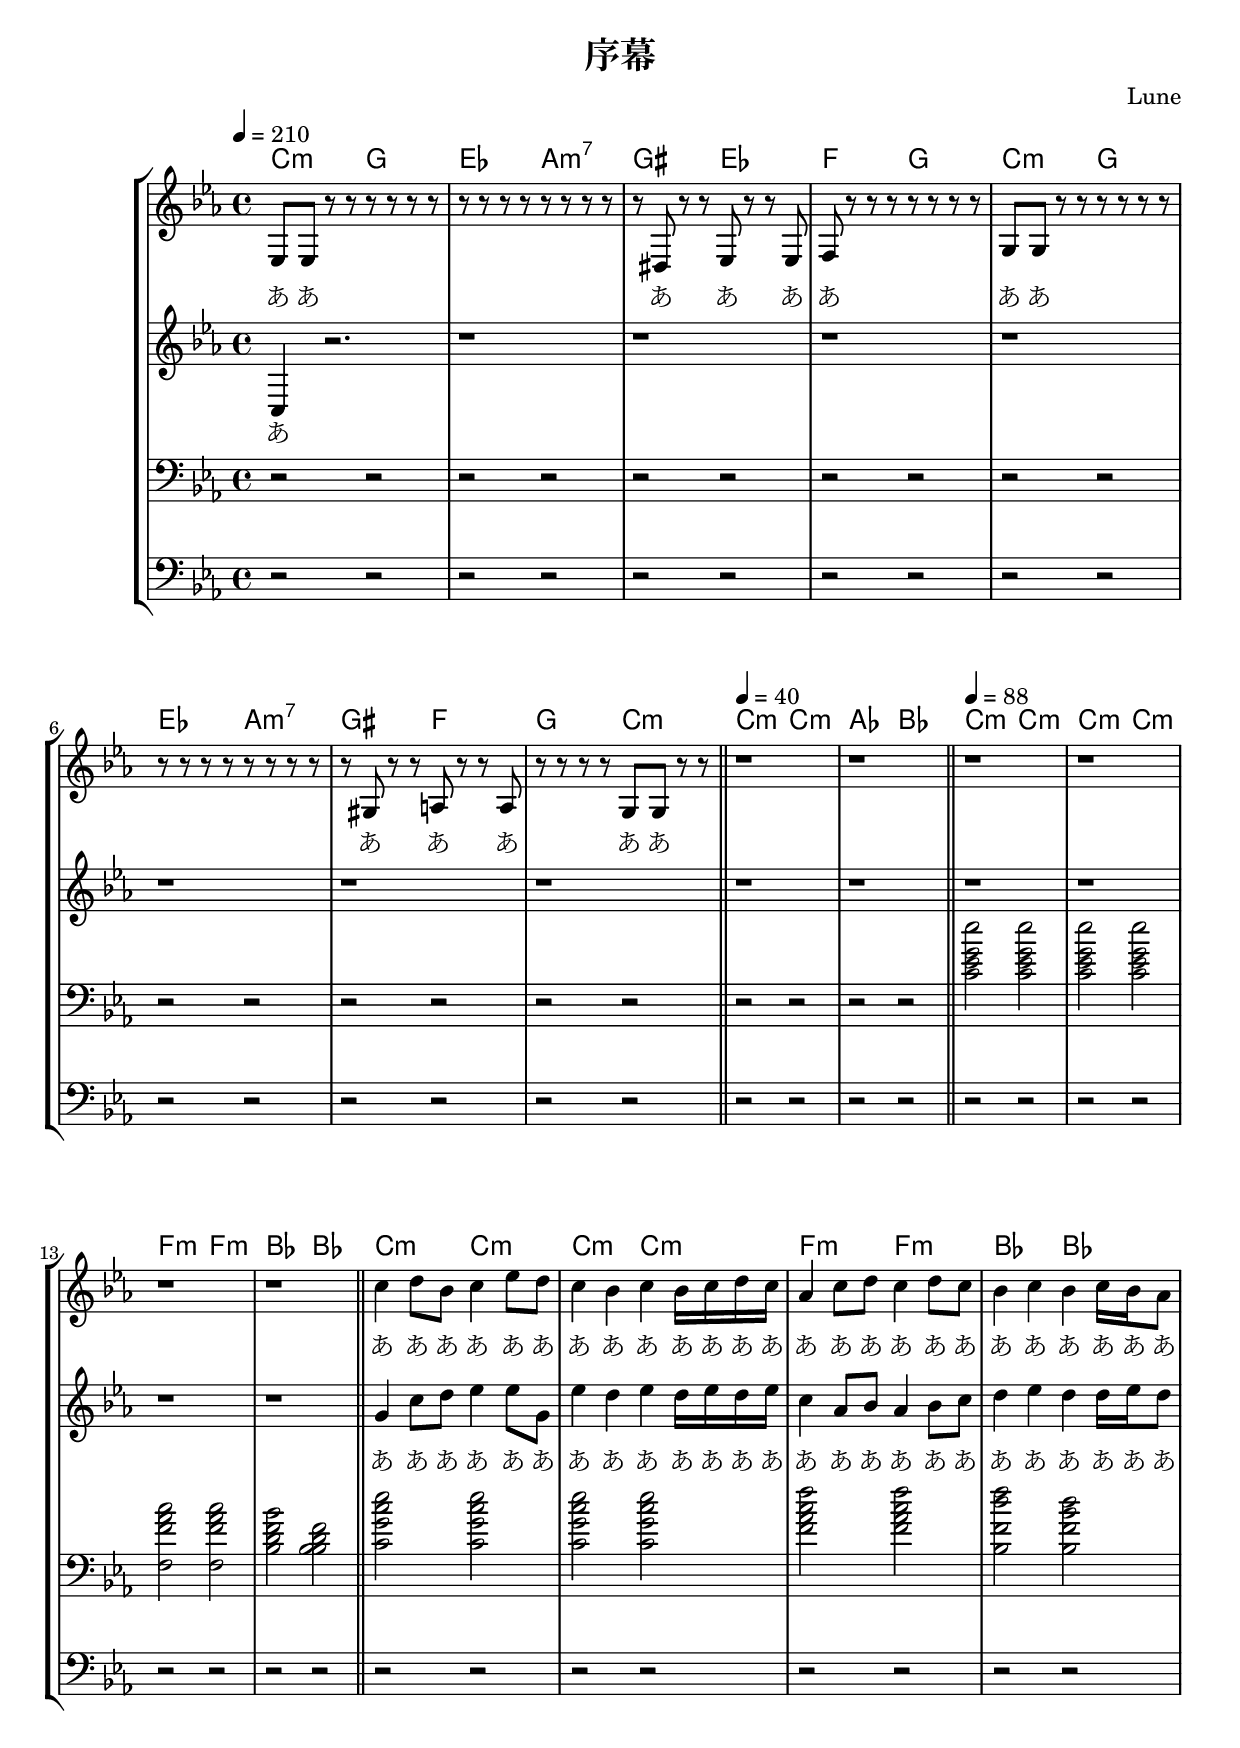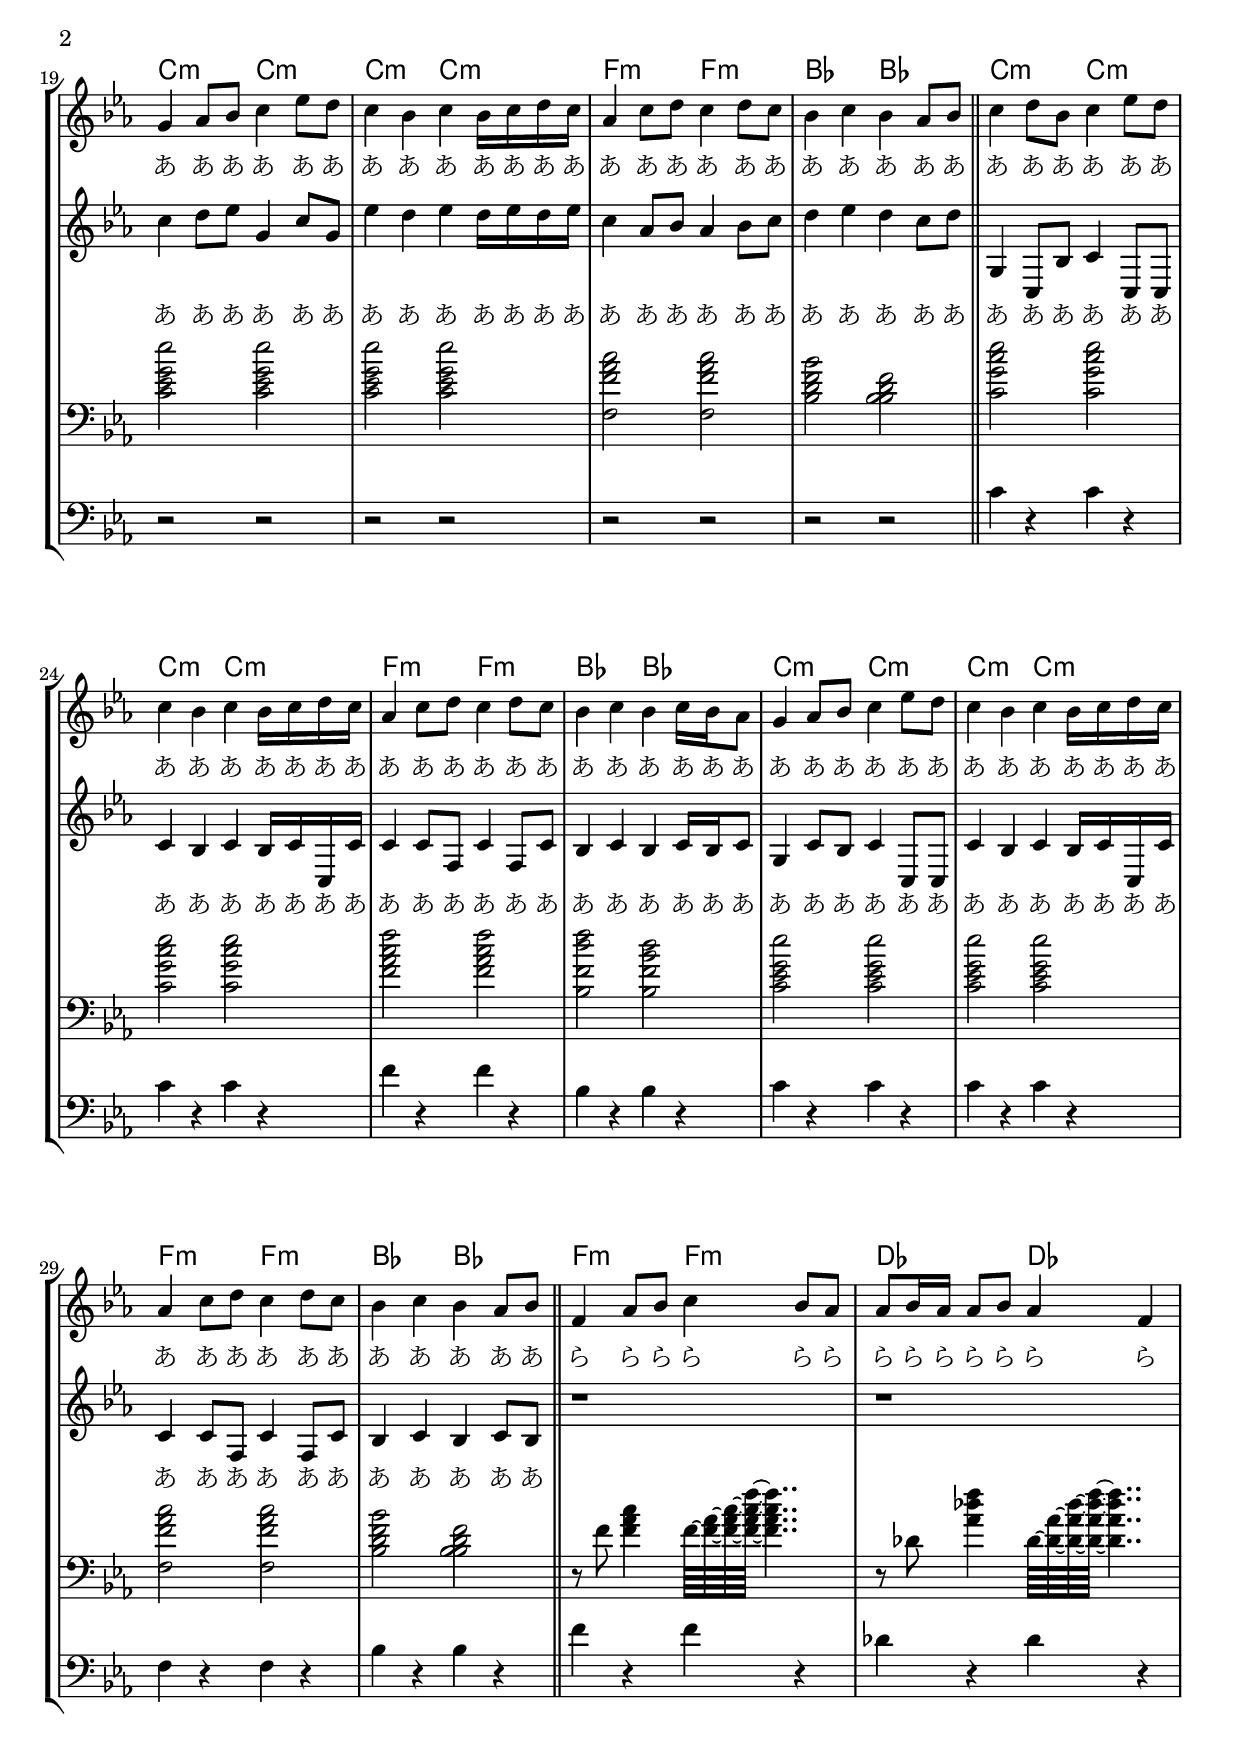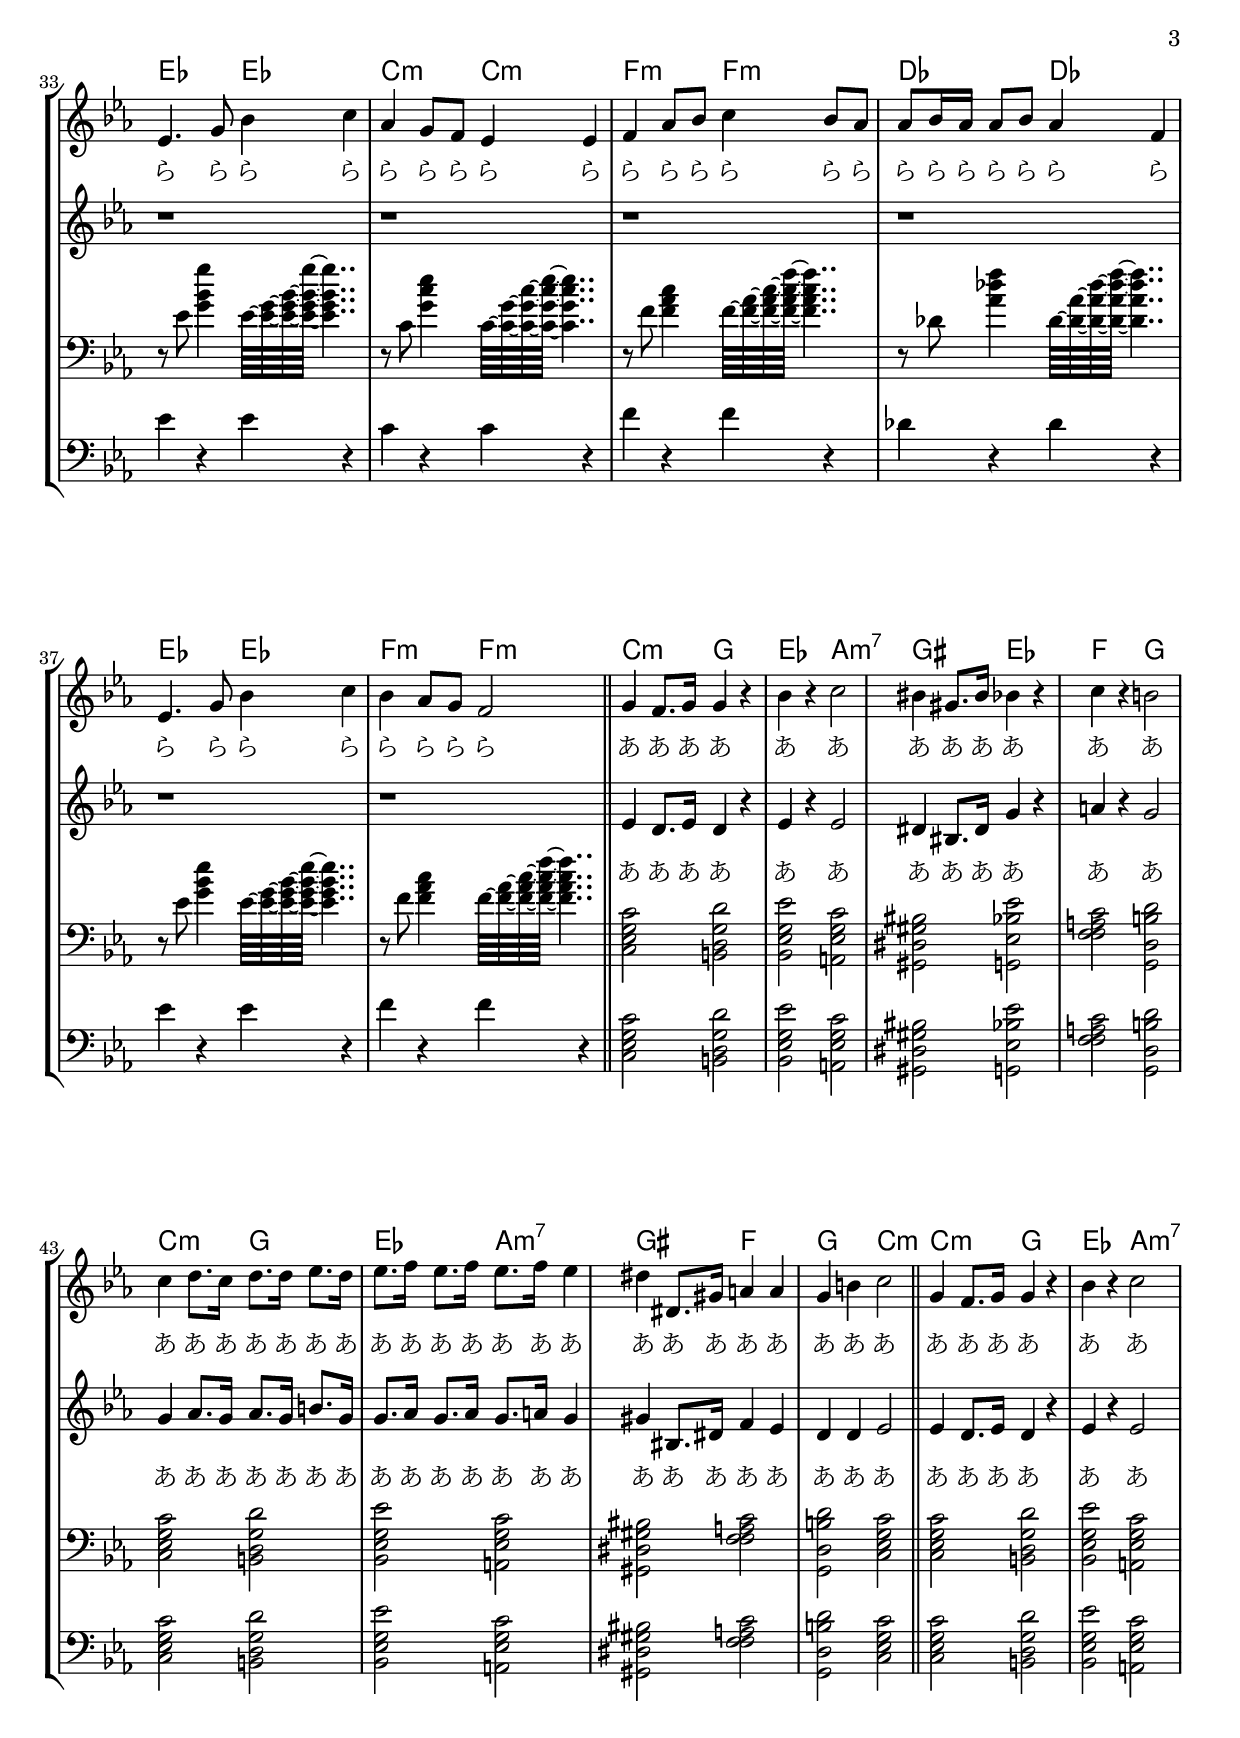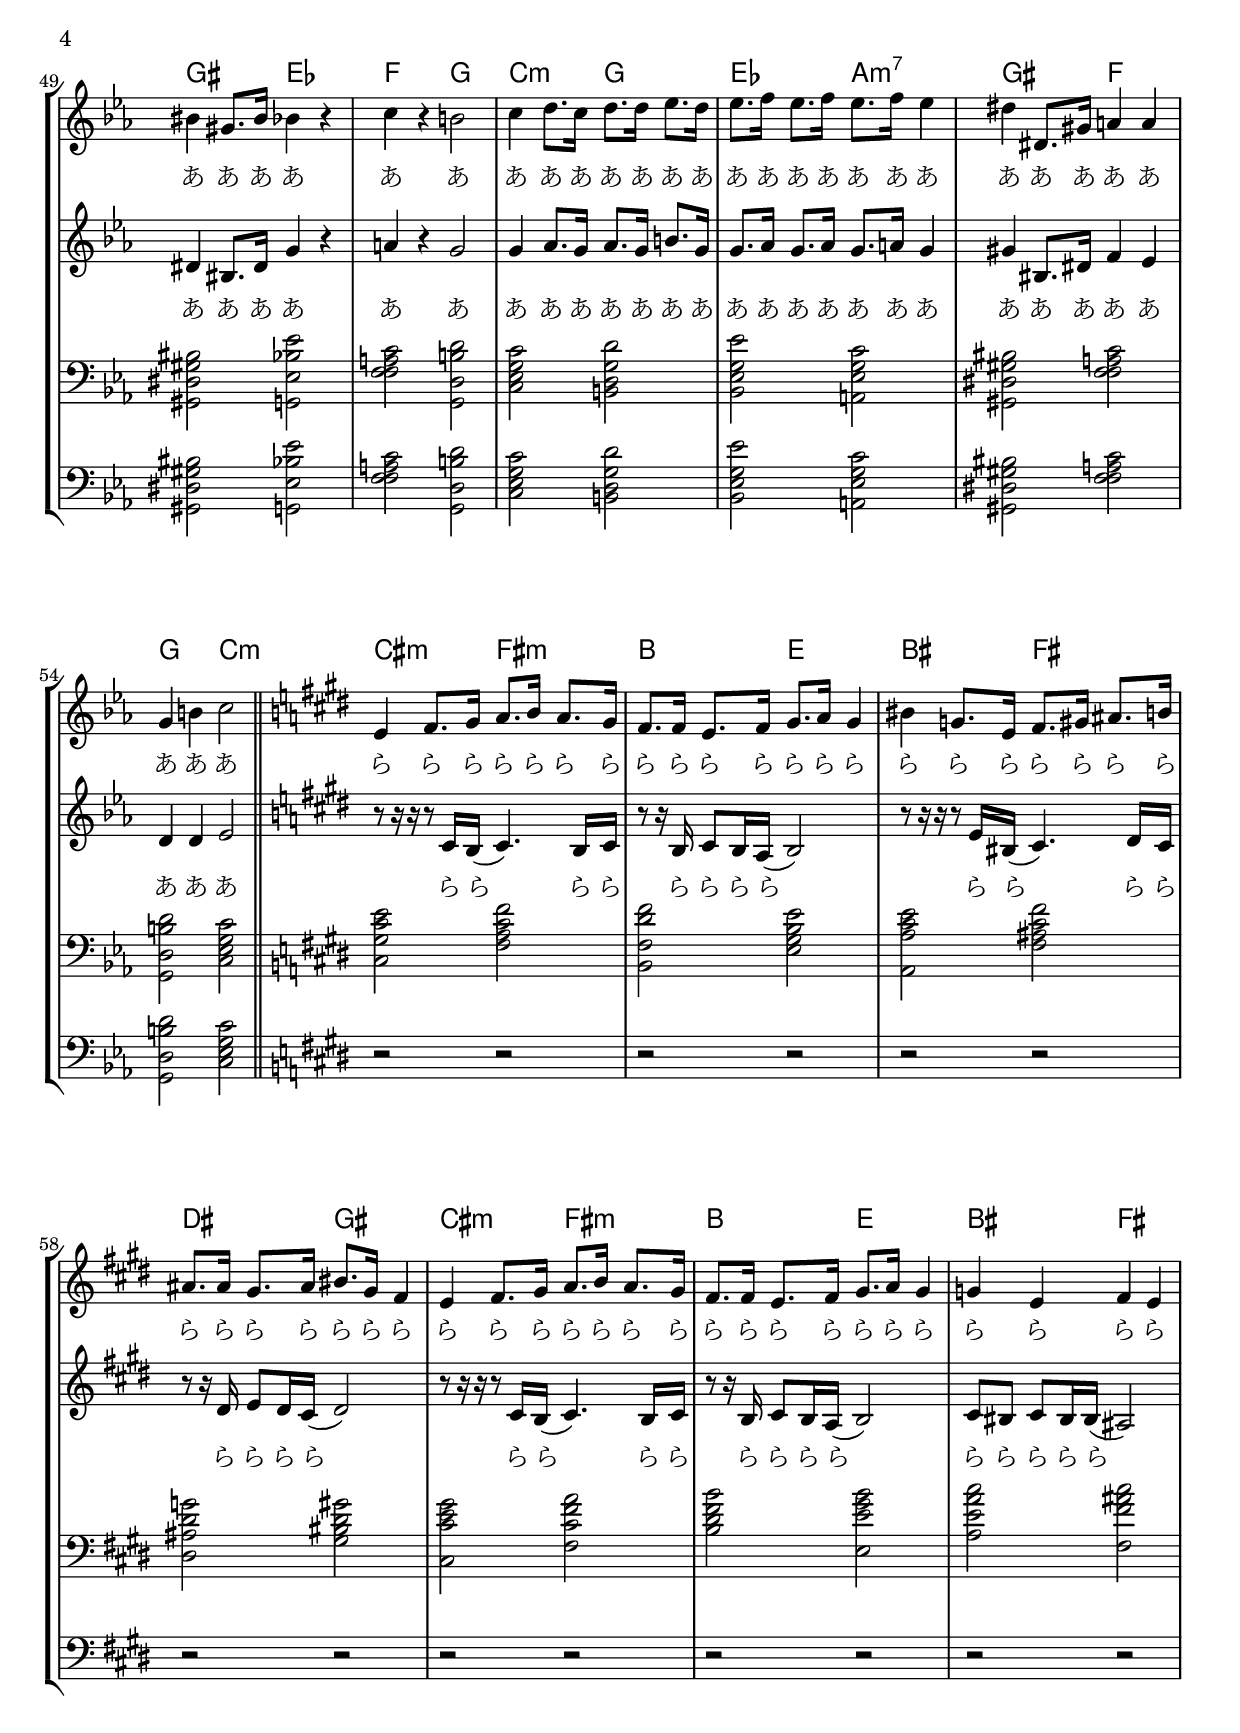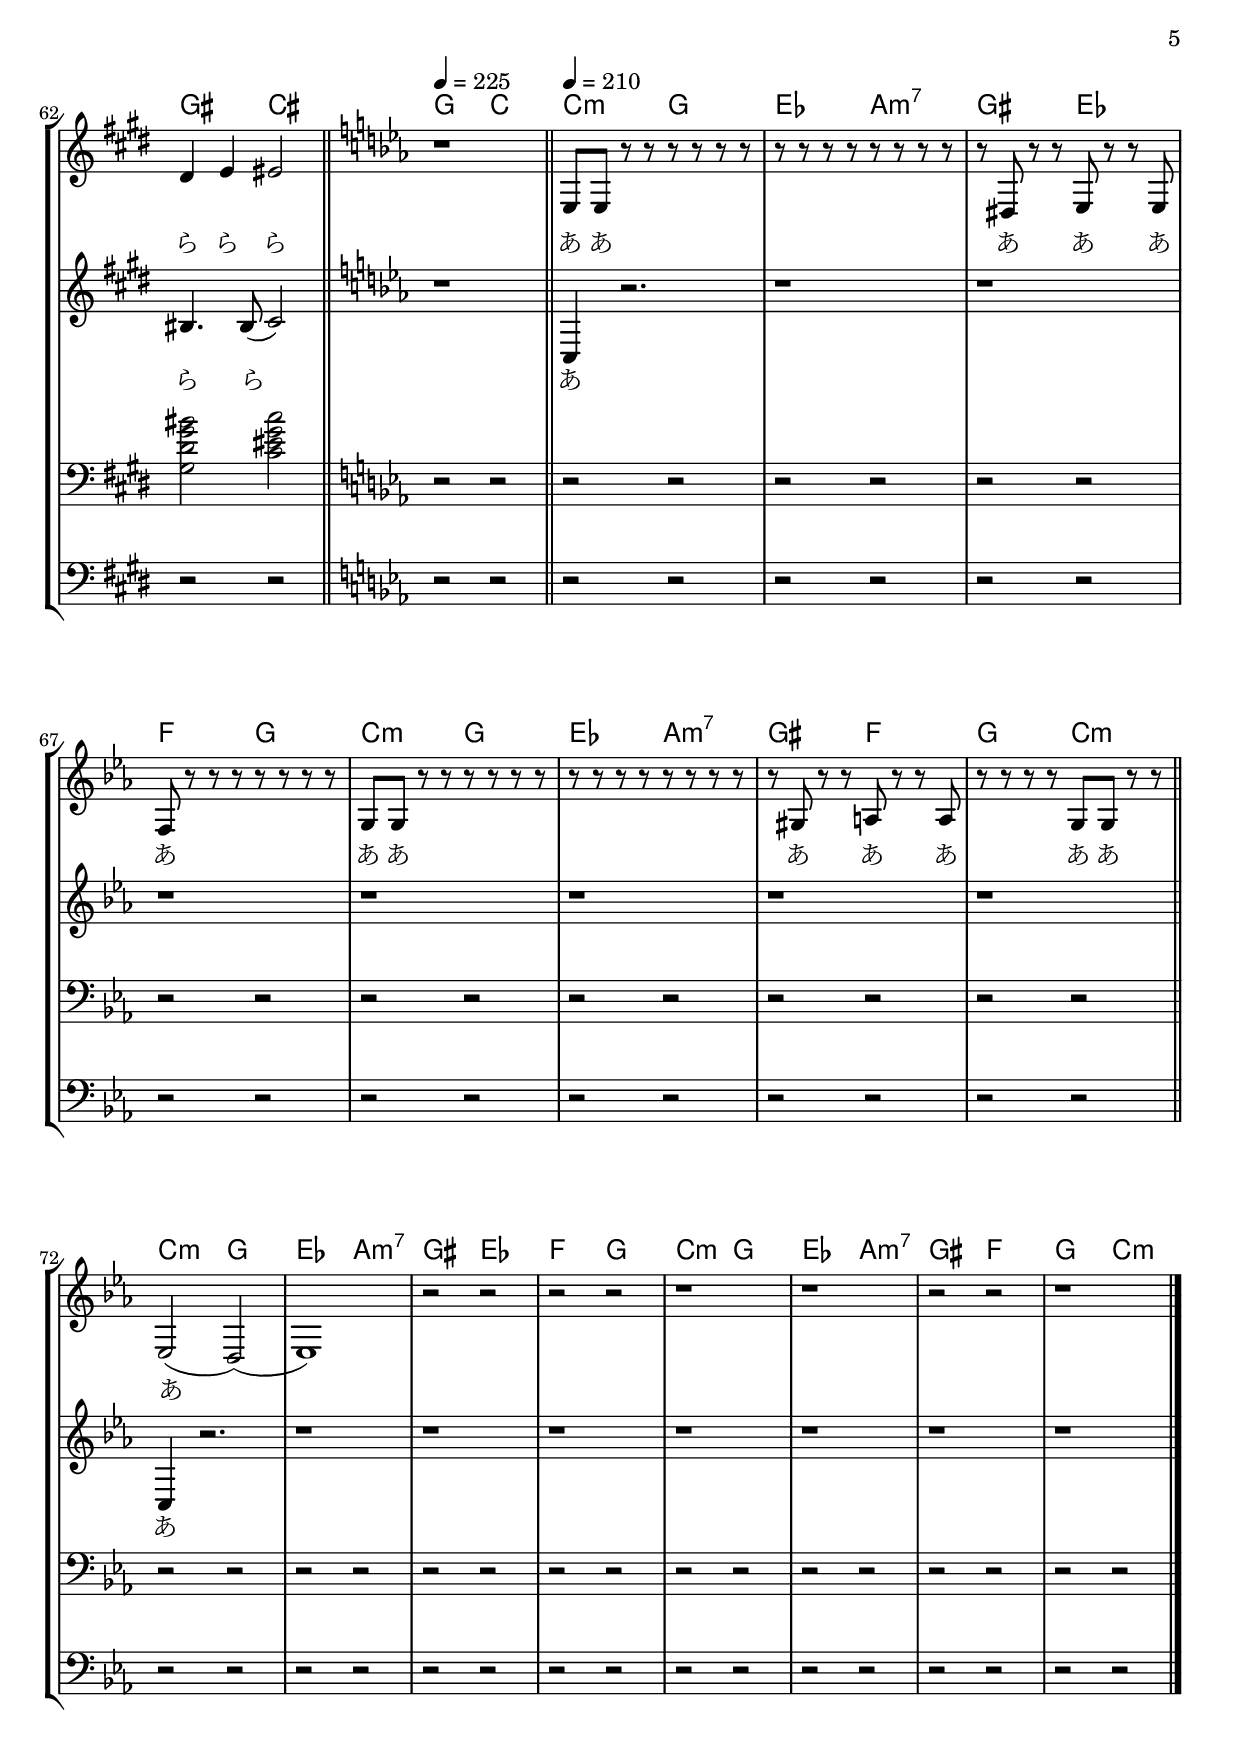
\version "2.12.1"

\header {
	title = \markup {序幕}
	composer = \markup \center-column {Lune}
}

harmony = \chordmode {
	c2:m g es a:m7 gis es f g c:m g es a:m7 gis f g c:m 

	c:m c:m as bes 

	c:m c:m c:m c:m f:m f:m bes bes 

	c:m c:m c:m c:m f:m f:m bes bes c:m c:m c:m c:m f:m f:m bes bes 

	c:m c:m c:m c:m f:m f:m bes bes c:m c:m c:m c:m f:m f:m bes bes 

	f:m f:m des des es es c:m c:m f:m f:m des des es es f:m f:m 

	c:m g es a:m7 gis es f g c:m g es a:m7 gis f g c:m 

	c:m g es a:m7 gis es f g c:m g es a:m7 gis f g c:m 

	cis:m fis:m b e bis fis dis gis cis:m fis:m b e bis fis gis cis 

	g c 

	c:m g es a:m7 gis es f g c:m g es a:m7 gis f g c:m 

	c:m g es a:m7 gis es f g c:m g es a:m7 gis f g c:m 
}

melody = {
	\set Staff.midiInstrument = #"Taiko Drum"
		\key es \major
	\tempo 4 = 210
es8  es8  r8  r8  r8  r8  r8  r8 
	r8  r8  r8  r8  r8  r8  r8  r8 
	r8  dis8  r8  r8  es8  r8  r8  es8 
	f8  r8  r8  r8  r8  r8  r8  r8 
	g8  g8  r8  r8  r8  r8  r8  r8 
	r8  r8  r8  r8  r8  r8  r8  r8 
	r8  gis8  r8  r8  a8  r8  r8  a8 
	r8  r8  r8  r8  g8  g8  r8  r8
	\tempo 4 = 40
	r1 | r1   
	\tempo 4 = 88
	r1 | r1 | r1 | r1   
	\set Staff.midiInstrument = #"Violin"
	c''4  d''8  bes'8  c''4  es''8  d''8 
	c''4  bes'4  c''4  bes'16  c''16  d''16  c''16 
	as'4  c''8  d''8  c''4  d''8  c''8 
	bes'4  c''4  bes'4  c''16  bes'16  as'8 
	g'4  as'8  bes'8  c''4  es''8  d''8 
	c''4  bes'4  c''4  bes'16  c''16  d''16  c''16 
	as'4  c''8  d''8  c''4  d''8  c''8 
	bes'4  c''4  bes'4  as'8  bes'8
	\set Staff.midiInstrument = #"Violin"
	c''4  d''8  bes'8  c''4  es''8  d''8 
	c''4  bes'4  c''4  bes'16  c''16  d''16  c''16 
	as'4  c''8  d''8  c''4  d''8  c''8 
	bes'4  c''4  bes'4  c''16  bes'16  as'8 
	g'4  as'8  bes'8  c''4  es''8  d''8 
	c''4  bes'4  c''4  bes'16  c''16  d''16  c''16 
	as'4  c''8  d''8  c''4  d''8  c''8 
	bes'4  c''4  bes'4  as'8  bes'8
	\set Staff.midiInstrument = #"fss0.42"
	f'4  as'8  bes'8  c''4  bes'8  as'8 
	as'8  bes'16  as'16  as'8  bes'8  as'4  f'4 
	es'4.  g'8  bes'4  c''4 
	as'4  g'8  f'8  es'4  es'4 
	f'4  as'8  bes'8  c''4  bes'8  as'8 
	as'8  bes'16  as'16  as'8  bes'8  as'4  f'4 
	es'4.  g'8  bes'4  c''4 
	bes'4  as'8  g'8  f'2
	\set Staff.midiInstrument = #"Trumpet"
	g'4  f'8.  g'16  g'4  r4 
	bes'4  r4  c''2 
	bis'4  gis'8.  bis'16  bes'4  r4 
	c''4  r4  b'2 
	c''4  d''8.  c''16  d''8.  d''16  es''8.  d''16 
	es''8.  f''16  es''8.  f''16  es''8.  f''16  es''4 
	dis''4  dis'8.  gis'16  a'4  a'4 
	g'4  b'4  c''2
	\set Staff.midiInstrument = #"Brass Section"
	g'4  f'8.  g'16  g'4  r4 
	bes'4  r4  c''2 
	bis'4  gis'8.  bis'16  bes'4  r4 
	c''4  r4  b'2 
	c''4  d''8.  c''16  d''8.  d''16  es''8.  d''16 
	es''8.  f''16  es''8.  f''16  es''8.  f''16  es''4 
	dis''4  dis'8.  gis'16  a'4  a'4 
	g'4  b'4  c''2
	\set Staff.midiInstrument = #"fss0.42"
		\key e \major
e'4  fis'8.  gis'16  a'8.  b'16  a'8.  gis'16 
	fis'8.  fis'16  e'8.  fis'16  gis'8.  a'16  gis'4 
	bis'4  g'8.  e'16  fis'8.  gis'16  ais'8.  b'16 
	ais'8.  ais'16  gis'8.  ais'16  bis'8.  gis'16  fis'4 
	e'4  fis'8.  gis'16  a'8.  b'16  a'8.  gis'16 
	fis'8.  fis'16  e'8.  fis'16  gis'8.  a'16  gis'4 
	g'4  e'4  fis'4  e'4 
	dis'4  e'4  eis'2
	\key es \major
	\tempo 4 = 225
	r1   
	\set Staff.midiInstrument = #"Taiko Drum"
		\tempo 4 = 210
es8  es8  r8  r8  r8  r8  r8  r8 
	r8  r8  r8  r8  r8  r8  r8  r8 
	r8  dis8  r8  r8  es8  r8  r8  es8 
	f8  r8  r8  r8  r8  r8  r8  r8 
	g8  g8  r8  r8  r8  r8  r8  r8 
	r8  r8  r8  r8  r8  r8  r8  r8 
	r8  gis8  r8  r8  a8  r8  r8  a8 
	r8  r8  r8  r8  g8  g8  r8  r8
	\set Staff.midiInstrument = #"Tubular Bells"
	es2  (d2) 
	(es1) 
	r2  r2 
	r2  r2 
	r1~ 
	r1 
	 r2  r2 
	r1
	\bar "|."
}

words = \lyricmode {
	あ  あ  あ  あ  あ  あ  あ  あ  あ  あ  あ  あ  あ  
	
	
	あ  あ  あ  あ  あ  あ  あ  あ  あ  あ  あ  あ  あ  あ  あ  あ  あ  あ  あ  あ  あ  あ  あ  あ  あ  あ  あ  あ  あ  あ  あ  あ  あ  あ  あ  あ  あ  あ  あ  あ  あ  あ  あ  あ  あ  あ  あ  あ  あ  
	あ  あ  あ  あ  あ  あ  あ  あ  あ  あ  あ  あ  あ  あ  あ  あ  あ  あ  あ  あ  あ  あ  あ  あ  あ  あ  あ  あ  あ  あ  あ  あ  あ  あ  あ  あ  あ  あ  あ  あ  あ  あ  あ  あ  あ  あ  あ  あ  あ  
	ら  ら  ら  ら  ら  ら  ら  ら  ら  ら  ら  ら  ら  ら  ら  ら  ら  ら  ら  ら  ら  ら  ら  ら  ら  ら  ら  ら  ら  ら  ら  ら  ら  ら  ら  ら  ら  ら  ら  ら  ら  ら  ら  
	あ  あ  あ  あ  あ  あ  あ  あ  あ  あ  あ  あ  あ  あ  あ  あ  あ  あ  あ  あ  あ  あ  あ  あ  あ  あ  あ  あ  あ  あ  あ  あ  あ  あ  
	あ  あ  あ  あ  あ  あ  あ  あ  あ  あ  あ  あ  あ  あ  あ  あ  あ  あ  あ  あ  あ  あ  あ  あ  あ  あ  あ  あ  あ  あ  あ  あ  あ  あ  
	ら  ら  ら  ら  ら  ら  ら  ら  ら  ら  ら  ら  ら  ら  ら  ら  ら  ら  ら  ら  ら  ら  ら  ら  ら  ら  ら  ら  ら  ら  ら  ら  ら  ら  ら  ら  ら  ら  ら  ら  ら  ら  ら  ら  ら  ら  ら  ら  ら  
	
	あ  あ  あ  あ  あ  あ  あ  あ  あ  あ  あ  あ  あ  
	あ  
}

secondmelody = {
	\set Staff.midiInstrument = #"Taiko Drum"
		\key es \major
	\tempo 4 = 210
c4  	r2. r1 r1 r1 r1 r1 r1 r1 	\tempo 4 = 40
	r1 | r1   
	\tempo 4 = 88
	r1 | r1 | r1 | r1   
	\set Staff.midiInstrument = #"Flute"
	g'4  c''8  d''8  es''4  es''8  g'8 
	es''4  d''4  es''4  d''16  es''16  d''16  es''16 
	c''4  as'8  bes'8  as'4  bes'8  c''8 
	d''4  es''4  d''4  d''16  es''16  d''8 
	c''4  d''8  es''8  g'4  c''8  g'8 
	es''4  d''4  es''4  d''16  es''16  d''16  es''16 
	c''4  as'8  bes'8  as'4  bes'8  c''8 
	d''4  es''4  d''4  c''8  d''8
	\set Staff.midiInstrument = #"Cello"
	g4  c8  bes8  c'4  c8  c8 
	c'4  bes4  c'4  bes16  c'16  c16  c'16 
	c'4  c'8  f8  c'4  f8  c'8 
	bes4  c'4  bes4  c'16  bes16  c'8 
	g4  c'8  bes8  c'4  c8  c8 
	c'4  bes4  c'4  bes16  c'16  c16  c'16 
	c'4  c'8  f8  c'4  f8  c'8 
	bes4  c'4  bes4  c'8  bes8
	r1 | r1 | r1 | r1 | r1 | r1 | r1 | r1   
	\set Staff.midiInstrument = #"Trumpet"
	es'4  d'8.  es'16  d'4  r4 
	es'4  r4  es'2 
	dis'4  bis8.  dis'16  g'4  r4 
	a'4  r4  g'2 
	g'4  as'8.  g'16  as'8.  g'16  b'8.  g'16 
	g'8.  as'16  g'8.  as'16  g'8.  a'16  g'4 
	gis'4  bis8.  dis'16  f'4  es'4 
	d'4  d'4  es'2
	\set Staff.midiInstrument = #"Brass Section"
	es'4  d'8.  es'16  d'4  r4 
	es'4  r4  es'2 
	dis'4  bis8.  dis'16  g'4  r4 
	a'4  r4  g'2 
	g'4  as'8.  g'16  as'8.  g'16  b'8.  g'16 
	g'8.  as'16  g'8.  as'16  g'8.  a'16  g'4 
	gis'4  bis8.  dis'16  f'4  es'4 
	d'4  d'4  es'2
	\set Staff.midiInstrument = #"fss0.5"
		\key e \major
r8  r16  r16  r8  cis'16  b16  (cis'4.)  b16  cis'16 
	r8  r16  b16  cis'8  b16  a16  (b2) 
	r8  r16  r16  r8  e'16  bis16  (cis'4.)  dis'16  cis'16 
	r8  r16  dis'16  e'8  dis'16  cis'16  (dis'2) 
	r8  r16  r16  r8  cis'16  b16  (cis'4.)  b16  cis'16 
	r8  r16  b16  cis'8  b16  a16  (b2) 
	cis'8  bis8  cis'8  bis16  bis16  (ais2) 
	bis4.  bis8  (cis'2)
	\key es \major
	\tempo 4 = 225
	r1   
	\set Staff.midiInstrument = #"Taiko Drum"
		\tempo 4 = 210
c4  	r2. r1 r1 r1 r1 r1 r1 r1 	\set Staff.midiInstrument = #"Tubular Bells"
	c4  	r2. r1 r1 r1 r1 r1 r1 r1 	\bar "|."
}

secondwords = \lyricmode {
	あ  
	
	
	あ  あ  あ  あ  あ  あ  あ  あ  あ  あ  あ  あ  あ  あ  あ  あ  あ  あ  あ  あ  あ  あ  あ  あ  あ  あ  あ  あ  あ  あ  あ  あ  あ  あ  あ  あ  あ  あ  あ  あ  あ  あ  あ  あ  あ  あ  あ  あ  あ  
	あ  あ  あ  あ  あ  あ  あ  あ  あ  あ  あ  あ  あ  あ  あ  あ  あ  あ  あ  あ  あ  あ  あ  あ  あ  あ  あ  あ  あ  あ  あ  あ  あ  あ  あ  あ  あ  あ  あ  あ  あ  あ  あ  あ  あ  あ  あ  あ  あ  
	
	あ  あ  あ  あ  あ  あ  あ  あ  あ  あ  あ  あ  あ  あ  あ  あ  あ  あ  あ  あ  あ  あ  あ  あ  あ  あ  あ  あ  あ  あ  あ  あ  あ  あ  
	あ  あ  あ  あ  あ  あ  あ  あ  あ  あ  あ  あ  あ  あ  あ  あ  あ  あ  あ  あ  あ  あ  あ  あ  あ  あ  あ  あ  あ  あ  あ  あ  あ  あ  
	ら  ら  ら  ら  ら  ら  ら  ら  ら  ら  ら  ら  ら  ら  ら  ら  ら  ら  ら  ら  ら  ら  ら  ら  ら  ら  ら  ら  ら  ら  ら  
	
	あ  
	あ  
}

tempochange = {
	\tempo 4 = 210
	r1 | r1 | r1 | r1 | r1 | r1 | r1 | r1 \bar "||"
	\tempo 4 = 40
	r1 | r1 \bar "||"
	\tempo 4 = 88
	r1 | r1 | r1 | r1 \bar "||"
	\tempo 4 = 88
	r1 | r1 | r1 | r1 | r1 | r1 | r1 | r1 \bar "||"
	\tempo 4 = 88
	r1 | r1 | r1 | r1 | r1 | r1 | r1 | r1 \bar "||"
	\tempo 4 = 88
	r1 | r1 | r1 | r1 | r1 | r1 | r1 | r1 \bar "||"
	\tempo 4 = 88
	r1 | r1 | r1 | r1 | r1 | r1 | r1 | r1 \bar "||"
	\tempo 4 = 88
	r1 | r1 | r1 | r1 | r1 | r1 | r1 | r1 \bar "||"
	\tempo 4 = 88
	r1 | r1 | r1 | r1 | r1 | r1 | r1 | r1 \bar "||"
	\tempo 4 = 225
	r1 \bar "||"
	\tempo 4 = 210
	r1 | r1 | r1 | r1 | r1 | r1 | r1 | r1 \bar "||"
	\tempo 4 = 210
	r1 | r1 | r1 | r1 | r1 | r1 | r1 | r1 \bar "|."
}

mainacc = {
	\clef bass
	\set Staff.midiInstrument = #"Acoustic grand"
	\key es \major
	\tempo 4 = 210
	r2
	r2
	r2
	r2
	r2
	r2
	r2
	r2
	r2
	r2
	r2
	r2
	r2
	r2
	r2
	r2
	\bar "||"

	\set Staff.midiInstrument = #"Acoustic grand"
	\tempo 4 = 40
	r2
	r2
	r2
	r2
	\bar "||"

	\set Staff.midiInstrument = #"Choir Aahs"
	\tempo 4 = 88
	<c' es' g' es''>2
	<c' es' g' es''>2
	<c' es' g' es''>2
	<c' es' g' es''>2
	<f f' as' c''>2
	<f f' as' c''>2
	<bes d' f' bes'>2
	<bes bes d' f'>2
	\bar "||"

	\set Staff.midiInstrument = #"Choir Aahs"
	<c' g' c'' es''>2
	<c' g' c'' es''>2
	<c' g' c'' es''>2
	<c' g' c'' es''>2
	<f' as' c'' f''>2
	<f' as' c'' f''>2
	<bes f' d'' f''>2
	<bes f' bes' d''>2
	<c' es' g' es''>2
	<c' es' g' es''>2
	<c' es' g' es''>2
	<c' es' g' es''>2
	<f f' as' c''>2
	<f f' as' c''>2
	<bes d' f' bes'>2
	<bes bes d' f'>2
	\bar "||"

	\set Staff.midiInstrument = #"Choir Aahs"
	<c' g' c'' es''>2
	<c' g' c'' es''>2
	<c' g' c'' es''>2
	<c' g' c'' es''>2
	<f' as' c'' f''>2
	<f' as' c'' f''>2
	<bes f' d'' f''>2
	<bes f' bes' d''>2
	<c' es' g' es''>2
	<c' es' g' es''>2
	<c' es' g' es''>2
	<c' es' g' es''>2
	<f f' as' c''>2
	<f f' as' c''>2
	<bes d' f' bes'>2
	<bes bes d' f'>2
	\bar "||"

	\set Staff.midiInstrument = #"orchestral strings"
	r8 f'8 <f' as' c''>4
	f'64~ <f'~ as'~> <f'~ as'~ c''~> <f' as' c'' f''>~ <f' as' c'' f''>4..
	r8 des'8 <as' des'' f''>4
	des'64~ <des'~ as'~> <des'~ as'~ des''~> <des' as' des'' f''>~ <des' as' des'' f''>4..
	r8 es'8 <g' bes' g''>4
	es'64~ <es'~ g'~> <es'~ g'~ bes'~> <es' g' bes' g''>~ <es' g' bes' g''>4..
	r8 c'8 <g' c'' es''>4
	c'64~ <c'~ g'~> <c'~ g'~ c''~> <c' g' c'' es''>~ <c' g' c'' es''>4..
	r8 f'8 <f' as' c''>4
	f'64~ <f'~ as'~> <f'~ as'~ c''~> <f' as' c'' f''>~ <f' as' c'' f''>4..
	r8 des'8 <as' des'' f''>4
	des'64~ <des'~ as'~> <des'~ as'~ des''~> <des' as' des'' f''>~ <des' as' des'' f''>4..
	r8 es'8 <g' bes' es''>4
	es'64~ <es'~ g'~> <es'~ g'~ bes'~> <es' g' bes' es''>~ <es' g' bes' es''>4..
	r8 f'8 <f' as' c''>4
	f'64~ <f'~ as'~> <f'~ as'~ c''~> <f' as' c'' f''>~ <f' as' c'' f''>4..
	\bar "||"

	\set Staff.midiInstrument = #"Choir Aahs"
	<c es g c'>2
	<b, d g d'>2
	<bes, es g es'>2
	<a, es g c'>2
	<gis, dis gis bis>2
	<g, es bes es'>2
	<f f a c'>2
	<g, d b d'>2
	<c es g c'>2
	<b, d g d'>2
	<bes, es g es'>2
	<a, es g c'>2
	<gis, dis gis bis>2
	<f f a c'>2
	<g, d b d'>2
	<c es g c'>2
	\bar "||"

	\set Staff.midiInstrument = #"Choir Aahs"
	<c es g c'>2
	<b, d g d'>2
	<bes, es g es'>2
	<a, es g c'>2
	<gis, dis gis bis>2
	<g, es bes es'>2
	<f f a c'>2
	<g, d b d'>2
	<c es g c'>2
	<b, d g d'>2
	<bes, es g es'>2
	<a, es g c'>2
	<gis, dis gis bis>2
	<f f a c'>2
	<g, d b d'>2
	<c es g c'>2
	\bar "||"

	\set Staff.midiInstrument = #"Choir Aahs"
	\key e \major
	<cis gis cis' e'>2
	<fis a cis' fis'>2
	<b, fis dis' fis'>2
	<e gis b e'>2
	<a, a cis' e'>2
	<fis ais cis' fis'>2
	<dis ais dis' g'>2
	<gis bis dis' gis'>2
	<cis cis' e' gis'>2
	<fis cis' fis' a'>2
	<b dis' fis' b'>2
	<e e' gis' b'>2
	<a e' a' cis''>2
	<fis fis' ais' cis''>2
	<gis dis' gis' bis'>2
	<cis' eis' gis' cis''>2
	\bar "||"

	\set Staff.midiInstrument = #"Acoustic grand"
	\key es \major
	\tempo 4 = 225
	r2
	r2
	\bar "||"

	\set Staff.midiInstrument = #"Acoustic grand"
	\tempo 4 = 210
	r2
	r2
	r2
	r2
	r2
	r2
	r2
	r2
	r2
	r2
	r2
	r2
	r2
	r2
	r2
	r2
	\bar "||"

	\set Staff.midiInstrument = #"Acoustic grand"
	r2
	r2
	r2
	r2
	r2
	r2
	r2
	r2
	r2
	r2
	r2
	r2
	r2
	r2
	r2
	r2
	\bar "|."
}

subacc = {
	\clef bass
	\set Staff.midiInstrument = #"Acoustic grand"
	\key es \major
	\tempo 4 = 210
	r2
	r2
	r2
	r2
	r2
	r2
	r2
	r2
	r2
	r2
	r2
	r2
	r2
	r2
	r2
	r2
	\bar "||"

	\set Staff.midiInstrument = #"Acoustic grand"
	\tempo 4 = 40
	r2
	r2
	r2
	r2
	\bar "||"

	\set Staff.midiInstrument = #"Acoustic grand"
	\tempo 4 = 88
	r2
	r2
	r2
	r2
	r2
	r2
	r2
	r2
	\bar "||"

	\set Staff.midiInstrument = #"Acoustic grand"
	r2
	r2
	r2
	r2
	r2
	r2
	r2
	r2
	r2
	r2
	r2
	r2
	r2
	r2
	r2
	r2
	\bar "||"

	\set Staff.midiInstrument = #"Contrabass"
	c'4 r4
	c'4 r4
	c'4 r4
	c'4 r4
	f'4 r4
	f'4 r4
	bes4 r4
	bes4 r4
	c'4 r4
	c'4 r4
	c'4 r4
	c'4 r4
	f4 r4
	f4 r4
	bes4 r4
	bes4 r4
	\bar "||"

	\set Staff.midiInstrument = #"Cello"
	f'4 r4
	f'4 r4
	des'4 r4
	des'4 r4
	es'4 r4
	es'4 r4
	c'4 r4
	c'4 r4
	f'4 r4
	f'4 r4
	des'4 r4
	des'4 r4
	es'4 r4
	es'4 r4
	f'4 r4
	f'4 r4
	\bar "||"

	\set Staff.midiInstrument = #"String Ensemble 2"
	<c es g c'>2
	<b, d g d'>2
	<bes, es g es'>2
	<a, es g c'>2
	<gis, dis gis bis>2
	<g, es bes es'>2
	<f f a c'>2
	<g, d b d'>2
	<c es g c'>2
	<b, d g d'>2
	<bes, es g es'>2
	<a, es g c'>2
	<gis, dis gis bis>2
	<f f a c'>2
	<g, d b d'>2
	<c es g c'>2
	\bar "||"

	\set Staff.midiInstrument = #"String Ensemble 2"
	<c es g c'>2
	<b, d g d'>2
	<bes, es g es'>2
	<a, es g c'>2
	<gis, dis gis bis>2
	<g, es bes es'>2
	<f f a c'>2
	<g, d b d'>2
	<c es g c'>2
	<b, d g d'>2
	<bes, es g es'>2
	<a, es g c'>2
	<gis, dis gis bis>2
	<f f a c'>2
	<g, d b d'>2
	<c es g c'>2
	\bar "||"

	\set Staff.midiInstrument = #"Acoustic grand"
	\key e \major
	r2
	r2
	r2
	r2
	r2
	r2
	r2
	r2
	r2
	r2
	r2
	r2
	r2
	r2
	r2
	r2
	\bar "||"

	\set Staff.midiInstrument = #"Acoustic grand"
	\key es \major
	\tempo 4 = 225
	r2
	r2
	\bar "||"

	\set Staff.midiInstrument = #"Acoustic grand"
	\tempo 4 = 210
	r2
	r2
	r2
	r2
	r2
	r2
	r2
	r2
	r2
	r2
	r2
	r2
	r2
	r2
	r2
	r2
	\bar "||"

	\set Staff.midiInstrument = #"Acoustic grand"
	r2
	r2
	r2
	r2
	r2
	r2
	r2
	r2
	r2
	r2
	r2
	r2
	r2
	r2
	r2
	r2
	\bar "|."
}

percA = {
	\drummode {
	r1 |r1 |r1 |r1 |r1 |r1 |r1 |r1 \bar "||"
	r1 |r1 \bar "||"
	r1 |r1 |r1 |r1 \bar "||"
	r1 |r1 |r1 |r1 |r1 |r1 |r1 |r1 \bar "||"
	r1 |r1 |r1 |r1 |r1 |r1 |r1 |r1 \bar "||"
	r1 |r1 |r1 |r1 |r1 |r1 |r1 |r1 \bar "||"
	r1 |r1 |r1 |r1 |r1 |r1 |r1 |r1 \bar "||"
	r1 |r1 |r1 |r1 |r1 |r1 |r1 |r1 \bar "||"
	r1 |r1 |r1 |r1 |r1 |r1 |r1 |r1 \bar "||"
	r1 \bar "||"
	r1 |r1 |r1 |r1 |r1 |r1 |r1 |r1 \bar "||"
	r1 |r1 |r1 |r1 |r1 |r1 |r1 |r1 \bar "|."
	}
}

percB = {
	\drummode {
	r1 |r1 |r1 |r1 |r1 |r1 |r1 |r1 \bar "||"
	r1 |r1 \bar "||"
	r1 |r1 |r1 |r1 \bar "||"
	r1 |r1 |r1 |r1 |r1 |r1 |r1 |r1 \bar "||"
	r1 |r1 |r1 |r1 |r1 |r1 |r1 |r1 \bar "||"
	r1 |r1 |r1 |r1 |r1 |r1 |r1 |r1 \bar "||"
	r1 |r1 |r1 |r1 |r1 |r1 |r1 |r1 \bar "||"
	r1 |r1 |r1 |r1 |r1 |r1 |r1 |r1 \bar "||"
	r1 |r1 |r1 |r1 |r1 |r1 |r1 |r1 \bar "||"
	r1 \bar "||"
	r1 |r1 |r1 |r1 |r1 |r1 |r1 |r1 \bar "||"
	r1 |r1 |r1 |r1 |r1 |r1 |r1 |r1 \bar "|."
	}
}

percC = {
	\drummode {
	r1 |r1 |r1 |r1 |r1 |r1 |r1 |r1 \bar "||"
	r1 |r1 \bar "||"
	r1 |r1 |r1 |r1 \bar "||"
	r1 |r1 |r1 |r1 |r1 |r1 |r1 |r1 \bar "||"
	r1 |r1 |r1 |r1 |r1 |r1 |r1 |r1 \bar "||"
	r1 |r1 |r1 |r1 |r1 |r1 |r1 |r1 \bar "||"
	r1 |r1 |r1 |r1 |r1 |r1 |r1 |r1 \bar "||"
	r1 |r1 |r1 |r1 |r1 |r1 |r1 |r1 \bar "||"
	r1 |r1 |r1 |r1 |r1 |r1 |r1 |r1 \bar "||"
	r1 \bar "||"
	r1 |r1 |r1 |r1 |r1 |r1 |r1 |r1 \bar "||"
	r1 |r1 |r1 |r1 |r1 |r1 |r1 |r1 \bar "|."
	}
}

percD = {
	\drummode {
	r1 |r1 |r1 |r1 |r1 |r1 |r1 |r1 \bar "||"
	r1 |r1 \bar "||"
	r1 |r1 |r1 |r1 \bar "||"
	r1 |r1 |r1 |r1 |r1 |r1 |r1 |r1 \bar "||"
	r1 |r1 |r1 |r1 |r1 |r1 |r1 |r1 \bar "||"
	r1 |r1 |r1 |r1 |r1 |r1 |r1 |r1 \bar "||"
	r1 |r1 |r1 |r1 |r1 |r1 |r1 |r1 \bar "||"
	r1 |r1 |r1 |r1 |r1 |r1 |r1 |r1 \bar "||"
	r1 |r1 |r1 |r1 |r1 |r1 |r1 |r1 \bar "||"
	r1 \bar "||"
	r1 |r1 |r1 |r1 |r1 |r1 |r1 |r1 \bar "||"
	r1 |r1 |r1 |r1 |r1 |r1 |r1 |r1 \bar "|."
	}
}

percE = {
	\drummode {
	r1 |r1 |r1 |r1 |r1 |r1 |r1 |r1 \bar "||"
	r1 |r1 \bar "||"
	r1 |r1 |r1 |r1 \bar "||"
	r1 |r1 |r1 |r1 |r1 |r1 |r1 |r1 \bar "||"
	r1 |r1 |r1 |r1 |r1 |r1 |r1 |r1 \bar "||"
	r1 |r1 |r1 |r1 |r1 |r1 |r1 |r1 \bar "||"
	r1 |r1 |r1 |r1 |r1 |r1 |r1 |r1 \bar "||"
	r1 |r1 |r1 |r1 |r1 |r1 |r1 |r1 \bar "||"
	r1 |r1 |r1 |r1 |r1 |r1 |r1 |r1 \bar "||"
	r1 \bar "||"
	r1 |r1 |r1 |r1 |r1 |r1 |r1 |r1 \bar "||"
	r1 |r1 |r1 |r1 |r1 |r1 |r1 |r1 \bar "|."
	}
}

\score {
	<<
		\new StaffGroup <<
			\new ChordNames {\harmony}
			\new Voice = "melody" {\melody}
			\new Lyrics \lyricsto "melody" \words
			\new Voice = "secondmelody" {\secondmelody}
			\new Lyrics \lyricsto "secondmelody" \secondwords
			\new Staff = "mainacc" {\mainacc}
			\new Staff = "subacc" {\subacc}
		>>
	>>
	\layout { }
}
